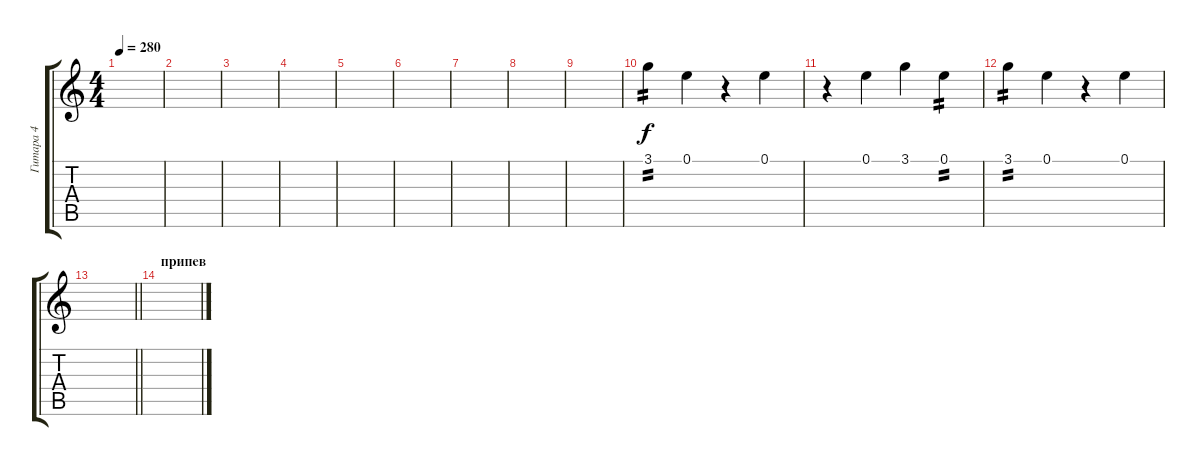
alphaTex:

\track ("Гитара 4" "Гитара 4") {instrument electricguitarclean}
\staff {score tabs}
\tuning (E4 B3 G3 D3 A2 E2) {hide}
\ts (4 4)
\tempo 280
\clef g2
\ks c
|
|
|
|
|
|
|
|
|
3.1.4{tp 2} 0.1.4 r.4 0.1.4 |
r.4 0.1.4 3.1.4 0.1.4{tp 2} |
3.1.4{tp 2} 0.1.4 r.4 0.1.4 |
\barLineRight lightlight
|
\section ("" "припев")
